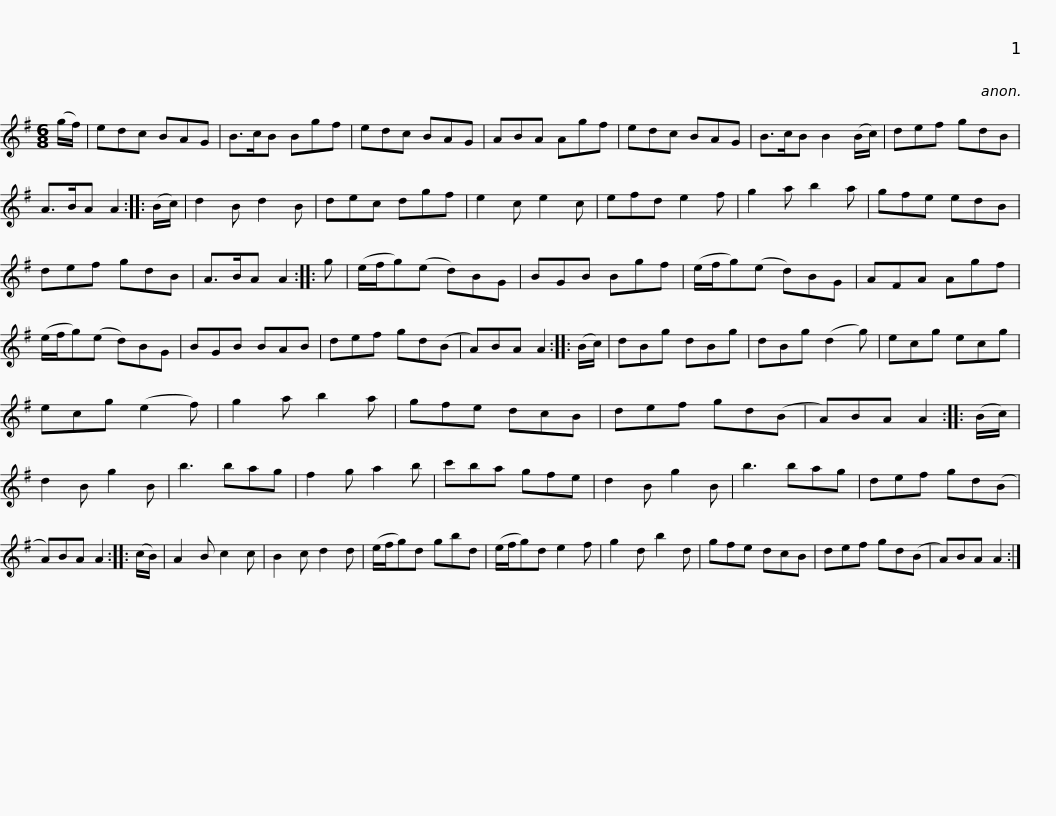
X:1
L:1/8
M:6/8
I:linebreak $
K:G
V:1 treble
V:1
 (g/f/) | edc BAG | B>cB Bgf | edc BAG | ABA Agf | %5
 edc BAG | B>cB B2 (B/c/) | def gdB |$ A>BA A2 :: (B/c/) | %10
 d2 B d2 B | dec dgf | e2 c e2 c | efd e2 f | g2 a b2 a | %15
 gfe edB | def gdB |$ A>BA A2 :: g | (e/f/g)(e d)BG | %20
 BGB Bgf | (e/f/g)(e d)BG | AFA Agf | (e/f/g)(e d)BG | BGB BAB |$ %25
 def gd(B | A)BA A2 :: (B/c/) | dBg dBg | dBg (d2 g) | %30
 ecg ecg | ecg (e2 f) | g2 a b2 a |$ gfe dcB | def gd(B | %35
 A)BA A2 :: (B/c/) | d2 B g2 B | b3 bag | f2 g a2 b | %40
 c'ba gfe | d2 B g2 B |$ b3 bag | def gd(B | A)BA A2 :: %45
 (c/B/) | A2 B c2 c | B2 c d2 d | (e/f/g)d gbd | (e/f/g)d e2 f | %50
 g2 d b2 d |$ gfe dcB | def gd(B | A)BA A2 :| %54
